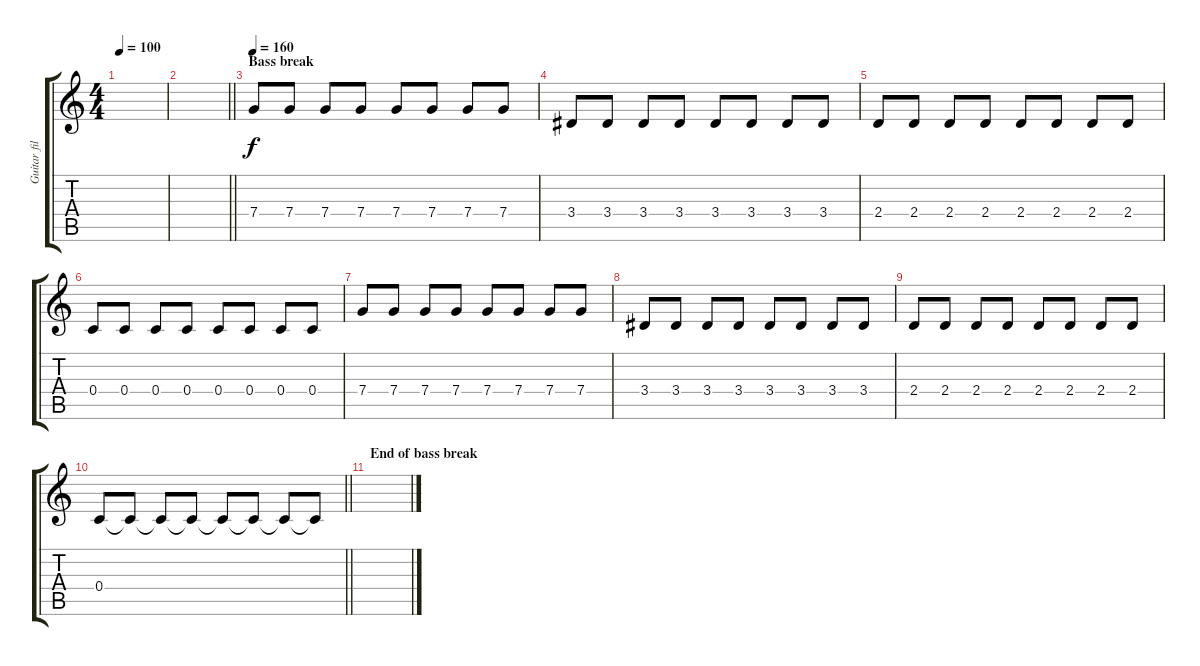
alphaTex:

\track ("Guitar fill" "Guitar fil") {instrument distortionguitar}
\staff {score tabs}
\tuning (D4 A3 F3 C3 G2 C2) {hide}
\ts (4 4)
\tempo 100
\clef g2
\ks c
|
\barLineRight lightlight
|
\section ("" "Bass break")
\tempo 160
7.4.8{volume 3 instrument electricguitarclean} 7.4.8 7.4.8 7.4.8 7.4.8 7.4.8 7.4.8 7.4.8 |
3.4.8 3.4.8 3.4.8 3.4.8 3.4.8 3.4.8 3.4.8 3.4.8 |
2.4.8 2.4.8 2.4.8 2.4.8 2.4.8 2.4.8 2.4.8 2.4.8 |
0.4.8 0.4.8 0.4.8 0.4.8 0.4.8 0.4.8 0.4.8 0.4.8 |
7.4.8{volume 3 instrument electricguitarclean} 7.4.8 7.4.8 7.4.8 7.4.8 7.4.8 7.4.8 7.4.8 |
3.4.8 3.4.8 3.4.8 3.4.8 3.4.8 3.4.8 3.4.8 3.4.8 |
2.4.8 2.4.8 2.4.8 2.4.8 2.4.8 2.4.8 2.4.8 2.4.8 |
\barLineRight lightlight
0.4.8 0.4{t}.8 0.4{t}.8 0.4{t}.8 0.4{t}.8 0.4{t}.8 0.4{t}.8 0.4{t}.8 |
\section ("" "End of bass break")
